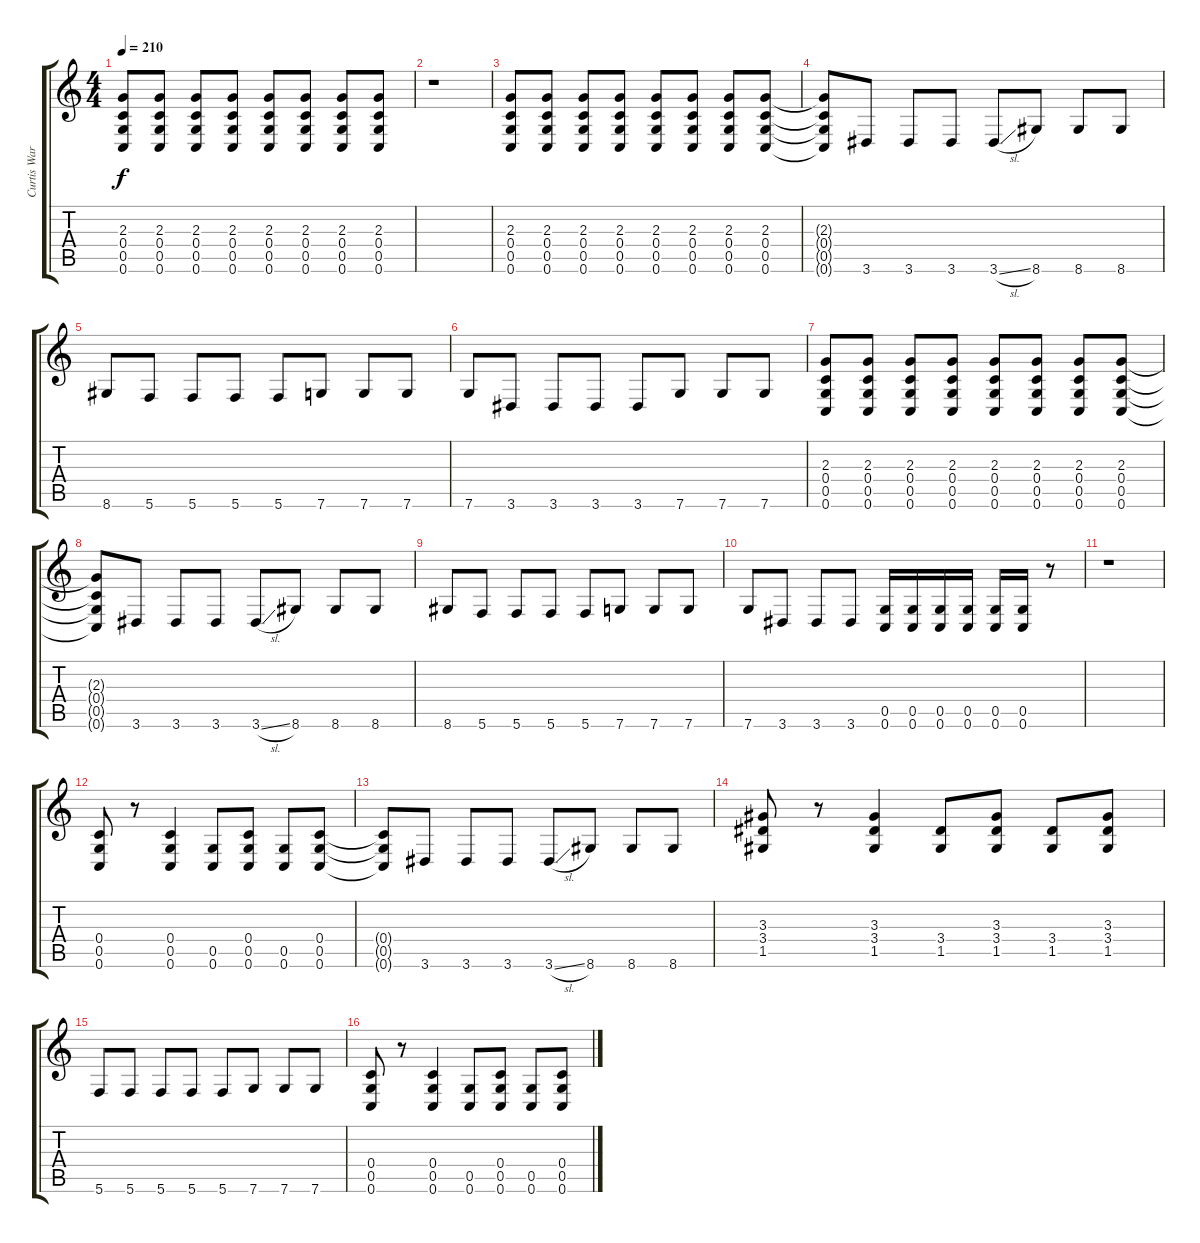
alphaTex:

\track ("Curtis Ward" "Curtis War") {instrument distortionguitar}
\staff {score tabs}
\tuning (D4 A3 F3 C3 G2 C2) {hide}
\ts (4 4)
\tempo 210
\clef g2
\ks c
(2.3 0.4 0.5 0.6).8{dy f} (2.3 0.4 0.5 0.6).8 (2.3 0.4 0.5 0.6).8 (2.3 0.4 0.5 0.6).8 (2.3 0.4 0.5 0.6).8 (2.3 0.4 0.5 0.6).8 (2.3 0.4 0.5 0.6).8 (2.3 0.4 0.5 0.6).8 |
r.1 |
(2.3 0.4 0.5 0.6).8 (2.3 0.4 0.5 0.6).8 (2.3 0.4 0.5 0.6).8 (2.3 0.4 0.5 0.6).8 (2.3 0.4 0.5 0.6).8 (2.3 0.4 0.5 0.6).8 (2.3 0.4 0.5 0.6).8 (2.3 0.4 0.5 0.6).8 |
(2.3{t} 0.4{t} 0.5{t} 0.6{t}).8 3.6.8 3.6.8 3.6.8 3.6{sl}.8 8.6.8 8.6.8 8.6.8 |
8.6.8 5.6.8 5.6.8 5.6.8 5.6.8 7.6.8 7.6.8 7.6.8 |
7.6.8 3.6.8 3.6.8 3.6.8 3.6.8 7.6.8 7.6.8 7.6.8 |
(2.3 0.4 0.5 0.6).8 (2.3 0.4 0.5 0.6).8 (2.3 0.4 0.5 0.6).8 (2.3 0.4 0.5 0.6).8 (2.3 0.4 0.5 0.6).8 (2.3 0.4 0.5 0.6).8 (2.3 0.4 0.5 0.6).8 (2.3 0.4 0.5 0.6).8 |
(2.3{t} 0.4{t} 0.5{t} 0.6{t}).8 3.6.8 3.6.8 3.6.8 3.6{sl}.8 8.6.8 8.6.8 8.6.8 |
8.6.8 5.6.8 5.6.8 5.6.8 5.6.8 7.6.8 7.6.8 7.6.8 |
7.6.8 3.6.8 3.6.8 3.6.8 (0.5 0.6).16 (0.5 0.6).16 (0.5 0.6).16 (0.5 0.6).16 (0.5 0.6).16 (0.5 0.6).16 r.8 |
r.1 |
(0.4 0.5 0.6).8 r.8 (0.4 0.5 0.6).4 (0.5 0.6).8 (0.4 0.5 0.6).8 (0.5 0.6).8 (0.4 0.5 0.6).8 |
(0.4{t} 0.5{t} 0.6{t}).8 3.6.8 3.6.8 3.6.8 3.6{sl}.8 8.6.8 8.6.8 8.6.8 |
(3.3 3.4 1.5).8 r.8 (3.3 3.4 1.5).4 (3.4 1.5).8 (3.3 3.4 1.5).8 (3.4 1.5).8 (3.3 3.4 1.5).8 |
5.6.8 5.6.8 5.6.8 5.6.8 5.6.8 7.6.8 7.6.8 7.6.8 |
(0.4 0.5 0.6).8 r.8 (0.4 0.5 0.6).4 (0.5 0.6).8 (0.4 0.5 0.6).8 (0.5 0.6).8 (0.4 0.5 0.6).8
